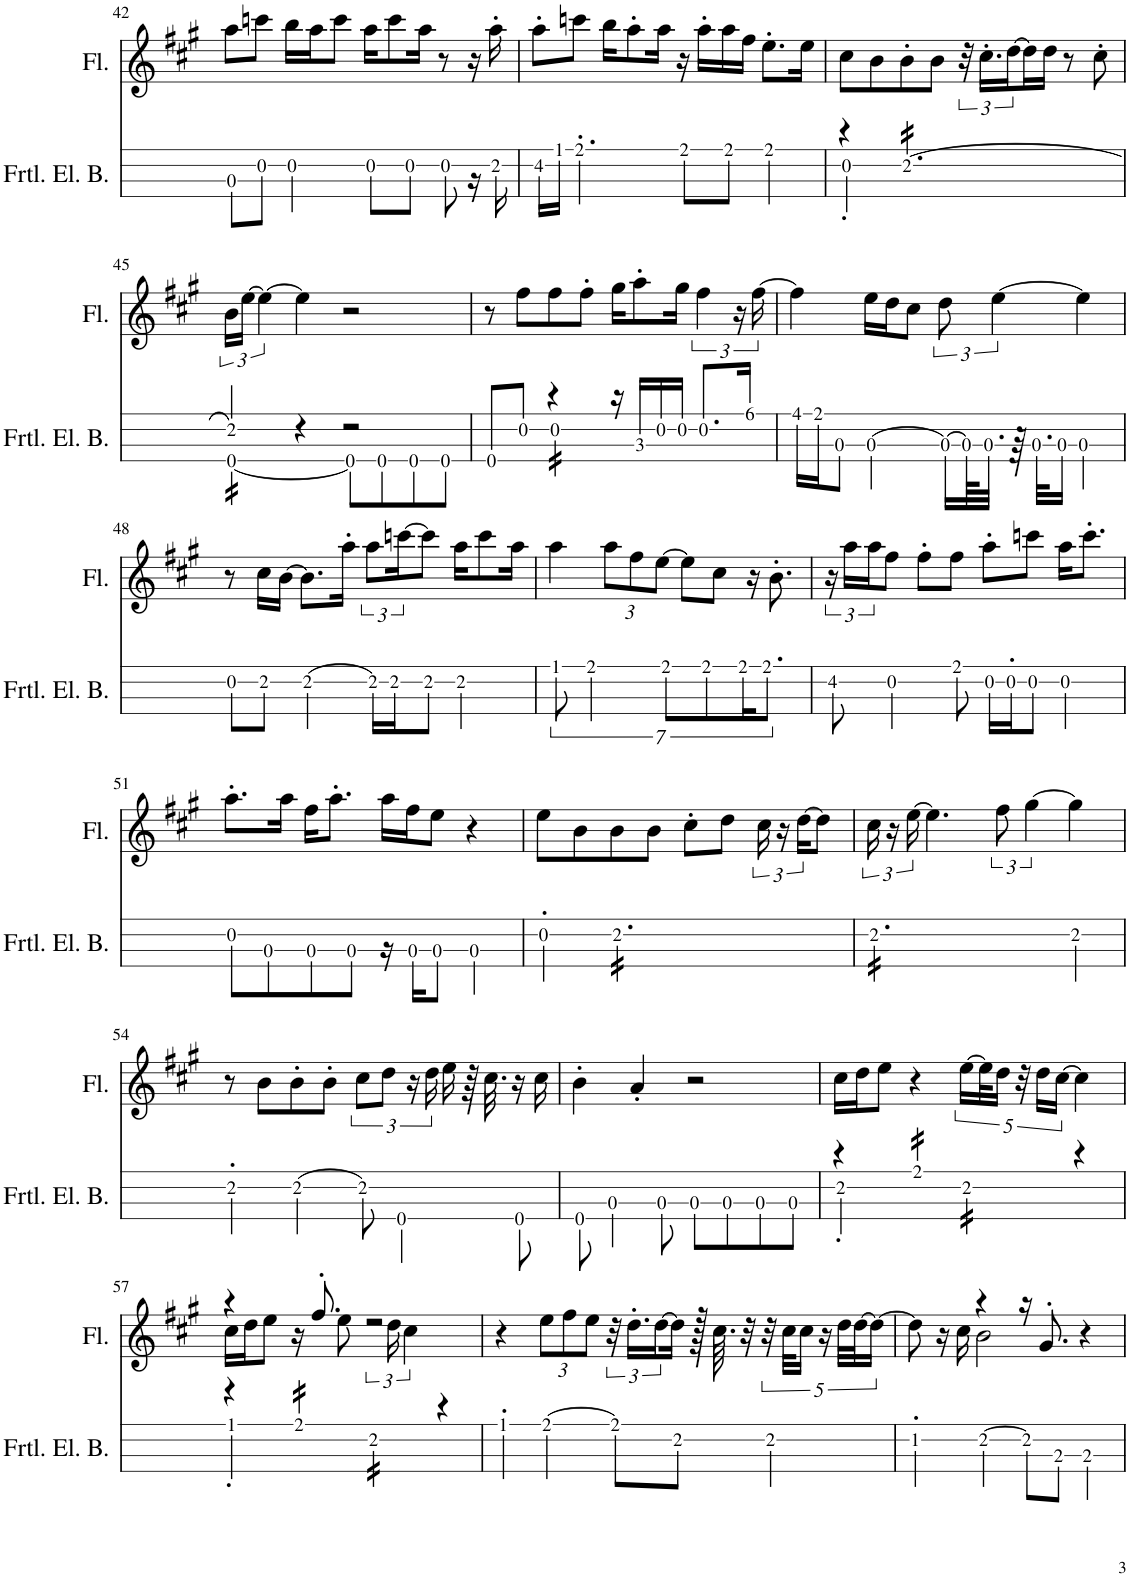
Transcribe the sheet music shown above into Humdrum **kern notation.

**kern	**kern
*part2	*part1
*staff2	*staff1
*I"Fretless Electric Bass, FRETLESS	*I"Flute, MELODY
*I'Frtl. El. B.	*I'Fl.
!!LO:PB:g=z
*	*clefG2
*k[f#c#g#]	*k[f#c#g#]
*M4/4	*M4/4
=42	=42
8AAA\L	8aa\L
8DD\J	8cccn\J
4DD\	16bb\LL
.	16aa\J
.	8ccc\J
8DD\L	16aa\KL
.	8ccc\
8DD\J	.
.	16aa\Jk
8DD\	8r
16r	16r
16EE\	16aa'\
=43	=43
16FF#\LL	8aa'\L
16GG#\JJ	.
4.AA'\	8cccn\J
.	16bb\KL
.	8aa'\
.	16aa\Jk
8AA\L	16r
.	16aa'\LL
8AA\J	16aa\
.	16ff#\JJ
4AA\	8.ee'\L
.	16ee\Jk
=44	=44
*^	*
4r	4DD'\	8cc#\L
.	.	8b\
[2.EE/	2.ryy	8b'\
.	.	8b\J
.	.	48r
.	.	24.cc#'\LL
.	.	[24dd\
.	.	16dd\]
.	.	16dd\JJ
.	.	8r
.	.	8cc#'\
!!LO:LB:g=z
=45	=45	=45
4EE/]	[2EEE\	24b\LL
.	.	[24ee\JJ
.	.	6ee\_
4r	.	4ee\]
2r	8EEE\L]	2r
.	8EEE\	.
.	8EEE\	.
.	8EEE\J	.
=46	=46	=46
8EEE/L	4ryy	8r
8DD/J	.	8ff#\L
4r	2DD\	8ff#\
.	.	8ff#'\J
16r	.	16gg#\KL
16CCn/LL	.	8aa'\
16DD/	.	.
16DD/JJ	.	16gg#\Jk
8.DD/L	4ryy	6ff#\
.	.	24r
16C#/Jk	.	.
.	.	[24ff#\
*v	*v	*
=47	=47
16BB\LL	4ff#\]
16AA\J	.
8AAA\J	.
[4AAA\	16ee\LL
.	16dd\J
.	8cc#\J
16AAA\LL_	12dd\
64AAA\KL]	.
32.AAA\JJJ	.
.	[6ee\
64r	.
32.AAA\KLL	.
16AAA\JJ	.
4AAA\	4ee\]
!!LO:LB:g=z
=48	=48
8DD\L	8r
8EE\J	16cc#\LL
.	[16b\JJ
[4EE\	8.b\L]
.	16aa'\Jk
16EE\LL]	12aa\L
16EE\J	.
.	[24cccn\K
8EE\J	8ccc\J]
4EE\	16aa\KL
.	8ccc\
.	16aa\Jk
=49	=49
7GG#\	4aa\
7%2AA\	.
*	*Xbrackettup
.	12aa\L
.	12ff#\
.	[12ee\J
7AA\L	.
.	8ee\L]
7AA\	.
.	8cc#\J
14AA\K	.
.	16r
4480ryy	.
[640%137AA\	.
.	8.b'\
=50	=50
*	*brackettup
8FF#\	24r
.	24aa\LL
.	24aa\J
4480AA\]	8ff#\J
4DD\	.
.	8ff#'\L
.	8ff#\J
8AA\	.
.	8aa'\L
16DD\LL	.
16DD'\J	.
.	8cccn\J
8DD\J	.
.	16aa\KL
4DD\	.
.	8.ccc'\J
.	4480ryy
!!LO:LB:g=z
=51	=51
8DD\L	8.aa'\L
8AAA\	.
.	16aa\Jk
8AAA\	16ff#\KL
.	8.aa'\J
8AAA\J	.
16r	16aa\LL
16AAA\KL	16ff#\J
8AAA\J	8ee\J
4AAA\	4r
=52	=52
4DD'\	8ee\L
.	8b\
2.EE\	8b\
.	8b\J
.	8cc#'\L
.	8dd\J
.	24cc#\
.	24r
.	[24dd\KL
.	8dd\J]
=53	=53
2.EE\	24cc#\
.	24r
.	[24ee\
.	4.ee\]
.	12ff#\
.	[6gg#\
4EE\	4gg#\]
!!LO:LB:g=z
=54	=54
4EE'\	8r
.	8b\L
[4EE\	8b'\
.	8b'\J
8EE\]	12cc#\L
.	12dd\J
4EEE\	.
.	24r
.	24dd\
.	16ee\
.	64r
.	32.cc#\
8EEE\	16r
.	16cc#\
=55	=55
8EEE\	4b'\
4AAA\	.
.	4a'/
8AAA\	.
8AAA\L	2r
8AAA\	.
8AAA\	.
8AAA\J	.
=56	=56
*^	*
4r	4EE'\	16cc#\LL
.	.	16dd\J
.	.	8ee\J
2AA/	4ryy	4r
.	2EE\	[20ee\LL
.	.	40ee\K]
.	.	20dd\JJ
.	.	40r
.	.	20dd\LL
.	.	[20cc#\JJ
4r	.	4cc#\]
!!LO:LB:g=z
=57	=57	=57
*	*	*^
4r	4GG#'\	4r	16cc#\LL
.	.	.	16dd\J
.	.	.	8ee\J
2AA/	4ryy	16r	8ryy
.	.	8.ff#'/	.
.	.	.	8ee\
.	2EE\	2r	24ryy
.	.	.	24dd\
.	.	.	6cc#\
4r	.	.	4ryy
*v	*v	*	*
*	*v	*v
=58	=58
4GG#'\	4r
*	*Xbrackettup
[4AA\	12ee\L
.	12ff#\
.	12ee\J
*	*brackettup
8AA\L]	48r
.	24.dd'\LL
.	[24dd\
8EE\J	16dd\JJ]
.	128r
.	64.cc#\
.	32r
4EE\	40r
.	40cc#\KLL
.	20cc#\JJ
.	20r
.	40dd\LLL
.	[40dd\J
.	20dd\JJ_
=59	=59
*	*^
4DD#X'\	8dd\]	4ryy
.	16r	.
.	16cc#\	.
[4EE\	4r	2b\
8EE\L]	16r	.
.	8.g#'/	.
8BBB\J	.	.
4BBB\	4r	4ryy
*	*v	*v
=	=
*-	*-
